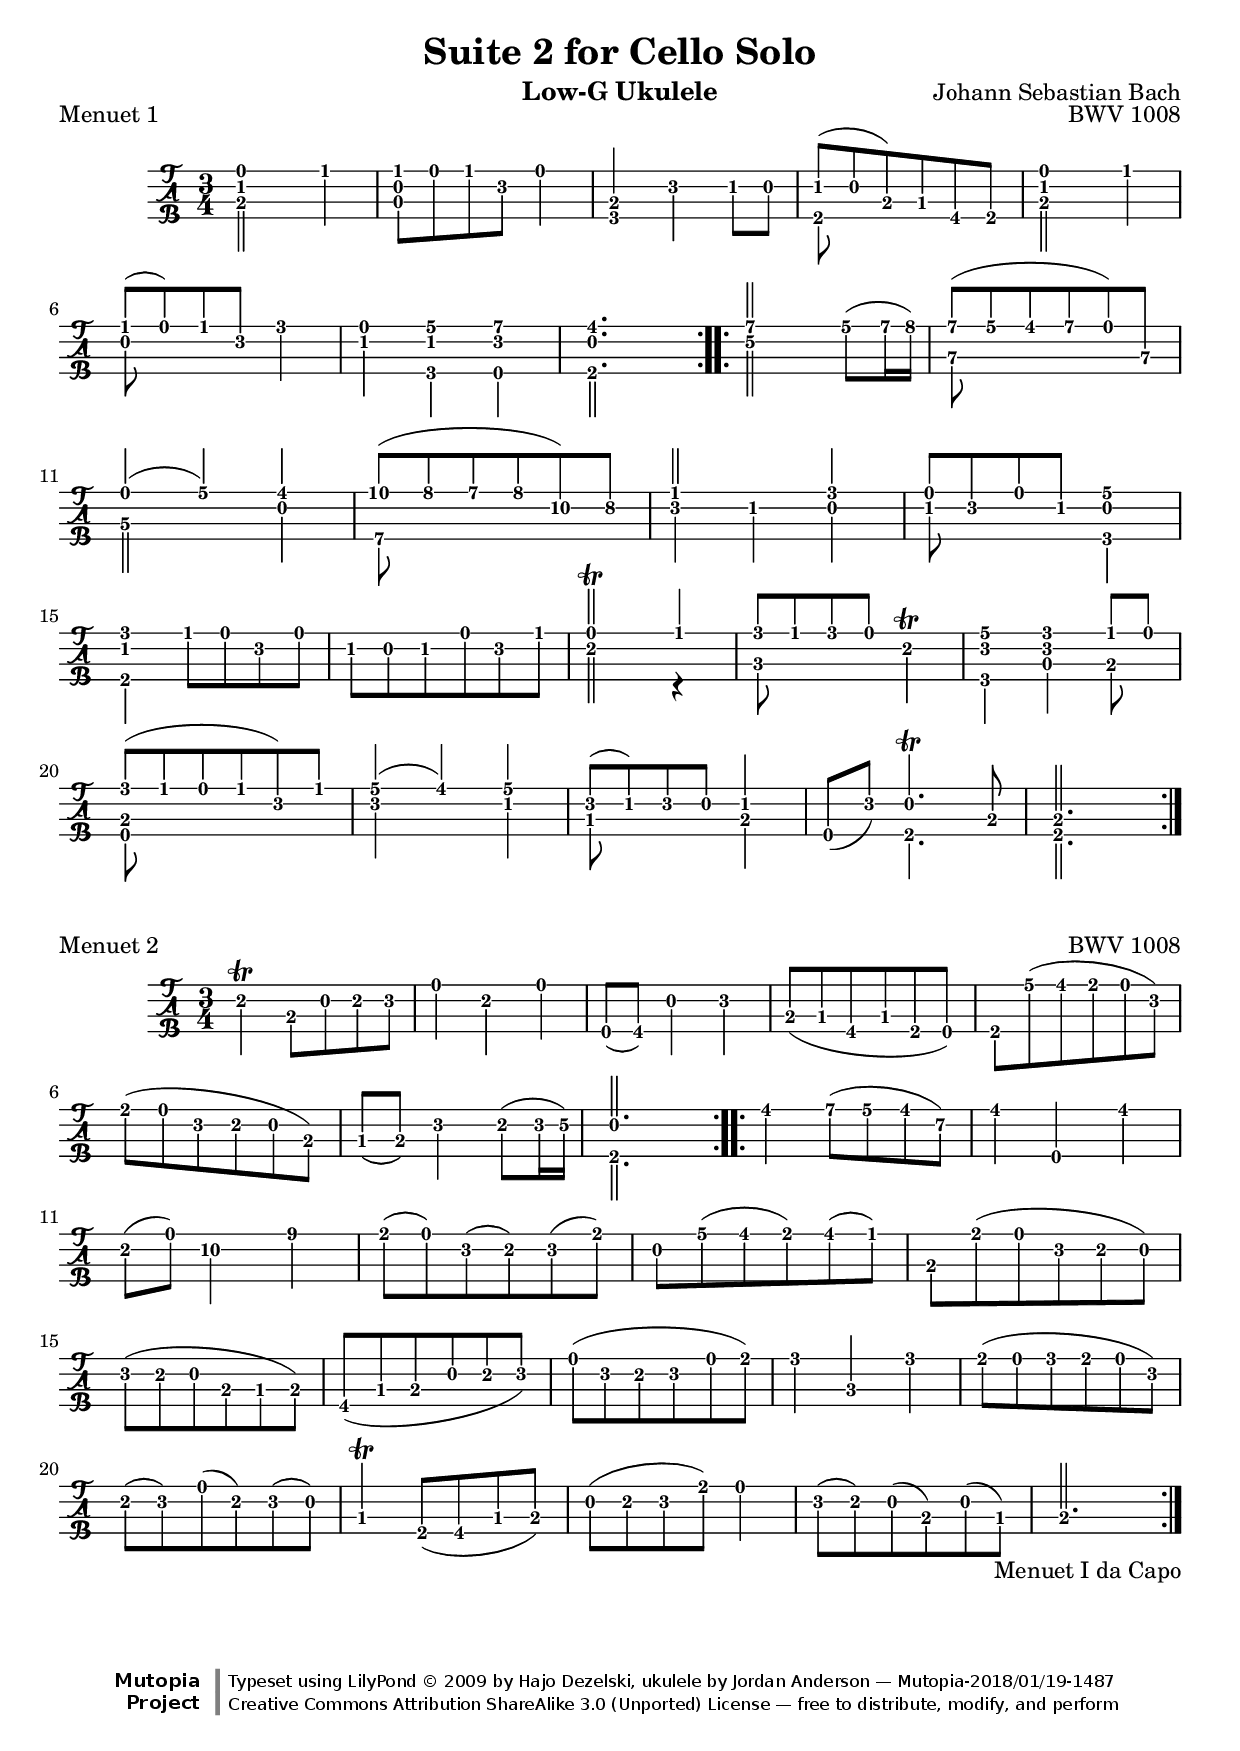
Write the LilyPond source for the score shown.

\version "2.20.0"
\include "header.ily"
\include "predefined-ukulele-fretboards.ly"
menuetI = {
  \key d \minor
  \time 3/4
  \set Staff.midiInstrument = "acoustic guitar (nylon)"

 \repeat volta 2 {
  <a' d, f>2 bes4 | % 1
  <bes c, e>8 [ a bes g] a4 | % 2
  <d, bes> g f8 [e] | % 3
  <<{f [(e d) cis b a]} \\ {a8 s s2}>> | % 4
  <a' d, f>2 bes4 | % 5
  <<{bes8 [(a) bes g]} \\ {e8 s s4}>> c'4 | % 6
  <a f> <d f, bes,> <e g, g,> | % 7
  <cis e, a,>2. | % 8
 } % end repeat

 \repeat volta 2 {
  <<{e2} \\ {a,\2}>> d8 [(e16 f)] | % 9
  <<{e8 [(d cis e a,) g\3]} \\ {g\3 s s2}>> | % 10
  <<{a4 (d) cis} \\ {f,2\3 e4}>> | % 11
  <<{g'8 [(f e f d\2) c!\2]} \\ {d,\4 s s2}>> | % 12
  <<{bes'2 c4} \\ {g4 f e}>> | % 13
  <<{a8 [g a f]} \\ {f8 s s4}>> <d' e, bes>4 | % 14
  <c f, a,>4 bes8 [ a g a] | % 15
  f8 [ e f a g bes] | % 16
  <<{a2 \trill bes4} \\ {fis2 r4}>> | % 17
  <<{c'8 [bes c a] } \\ {ees8 s s4}>> fis4 \trill | % 18
  <d' g, bes,>4 <c g c,> <<{bes8 a} \\ {d,}>> | % 19
  <<{c'8 [( bes a bes g) bes]} \\ {<g, d'>8}>> | % 20
  <<{d''4 (cis) d} \\ {g, s f}>> | % 21
  <<{g8 [(f) g e ] f4} \\ {cis8 s s4 d}>> | % 22
  g,8 [(g')] <<{e4. \trill} \\ {a,}>> d8 | % 23
  <<{d2.} \\ {a}>> | % 24
 }
  \key d \major
}

menuetII = {
  \key d \major
  \time 3/4
  \set Staff.midiInstrument = "acoustic guitar (nylon)"

 \repeat volta 2 {
  fis'4 \trill d8 [e fis g]  | % 1
  a4 fis a | % 2 fis up octave
  g,8 [(b)] e4 g | % 3
  d8 [(cis b cis a g)] | % 4
  a8 [d' (cis b a g)] | % 5 fis to a
  b8 [( a g fis e d)] | % 6
  cis8 [(d)] g4 fis8 [(g16 a\2)] | % 7
  <<{e2.} \\ {a,}>> | % 8
 } % end repeat

 \repeat volta 2 {
  cis'4 e8 [(d cis b\2)]  | % 9
  cis4 g, cis'  | % 10
  fis,8 [(a)] d4\2 fis  | % 11
  b,8 [(a) g (fis) g (b)] | % 12
  e,8 [d' (cis b) cis (ais)]  | % 13
  d,8 [b' (a g fis e)]  | % 14
  g8 [(fis e d cis d)]  | % 15
  b8 [(cis d e fis g)] | % 16
  a8 [(g fis g a b)]  | % 17
  c4 dis, c'  | % 18 dis up octave
  b8 [(a c b  a g)]  | % 19
  fis8 [(g) a (fis) g (e)] | % 20
  cis4 \trill a8 [(b cis d)]  | % 21
  e8 [(fis  g b)] a4  | % 22
  g8[(fis) e (d) e (cis_\markup { Menuet I da Capo } )]  | % 23
  d2. | % 24
 }
}


low-g-ukulele-tuning = \stringTuning <g c' e' a'>

\header {
      instrument = "Low-G Ukulele"
}

\score {
  \layout { system-count = #5 }
  \header { piece = "Menuet 1" }
  \midi {\tempo 4 = 140}
  <<
    \new StaffGroup <<
      %\new Staff <<
      %  \clef treble
      %  \relative <<
      %    \new Voice { \menuetI }
      %  >>
      %>>

      \new TabStaff <<
        \tabFullNotation
        \set TabStaff.stringTunings = #low-g-ukulele-tuning
        \relative <<
          \new TabVoice { \menuetI }
        >>
      >>
    >>
  >>
}

\score {
  \layout { system-count = #5 }
  \header { piece = "Menuet 2" }
  \new TabStaff <<
    \tabFullNotation
    \set TabStaff.stringTunings = #low-g-ukulele-tuning
    \relative \new TabVoice { \menuetII }
  >>
}
